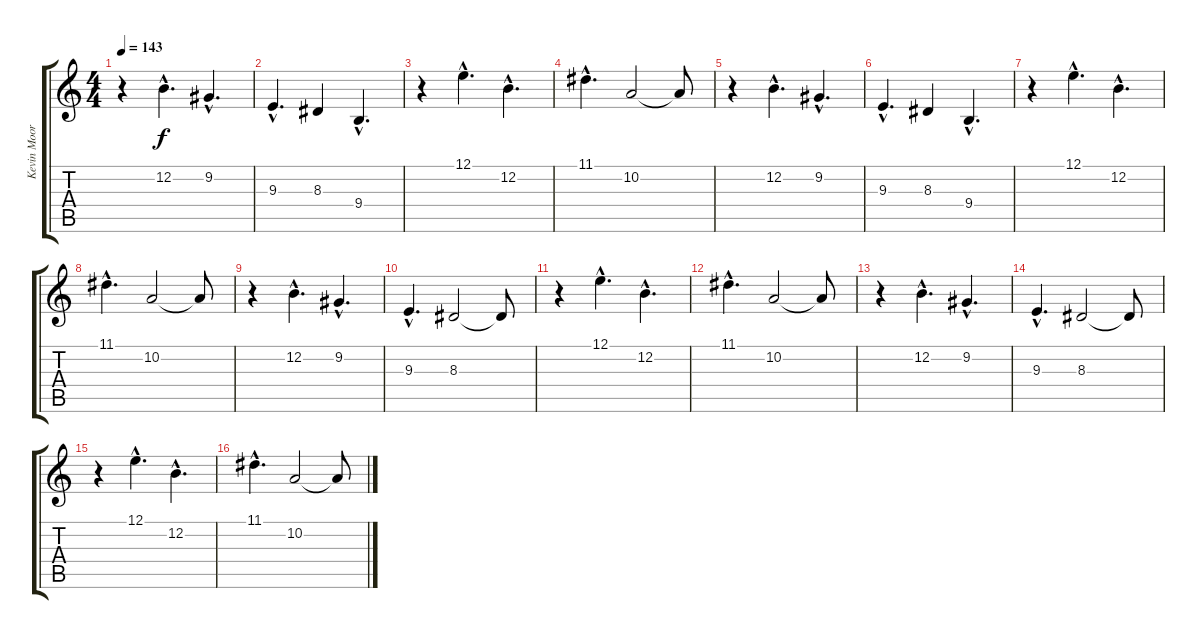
\track ("Kevin Moore (Keyboard)" "Kevin Moor") {instrument synthstrings1}
\staff {score tabs}
\tuning (E4 B3 G3 D3 A2 E2) {hide}
\ts (4 4)
\tempo 143
\clef g2
\ks c
r.4{dy f} 12.2{hac}.4{d} 9.2{hac}.4{d} |
9.3{hac}.4{d} 8.3.4 9.4{hac}.4{d} |
r.4 12.1{hac}.4{d} 12.2{hac}.4{d} |
11.1{hac}.4{d} 10.2.2 10.2{t}.8 |
r.4 12.2{hac}.4{d} 9.2{hac}.4{d} |
9.3{hac}.4{d} 8.3.4 9.4{hac}.4{d} |
r.4 12.1{hac}.4{d} 12.2{hac}.4{d} |
11.1{hac}.4{d} 10.2.2 10.2{t}.8 |
r.4 12.2{hac}.4{d} 9.2{hac}.4{d} |
9.3{hac}.4{d} 8.3.2 8.3{t}.8 |
r.4 12.1{hac}.4{d} 12.2{hac}.4{d} |
11.1{hac}.4{d} 10.2.2 10.2{t}.8 |
r.4 12.2{hac}.4{d} 9.2{hac}.4{d} |
9.3{hac}.4{d} 8.3.2 8.3{t}.8 |
r.4 12.1{hac}.4{d} 12.2{hac}.4{d} |
11.1{hac}.4{d} 10.2.2 10.2{t}.8
